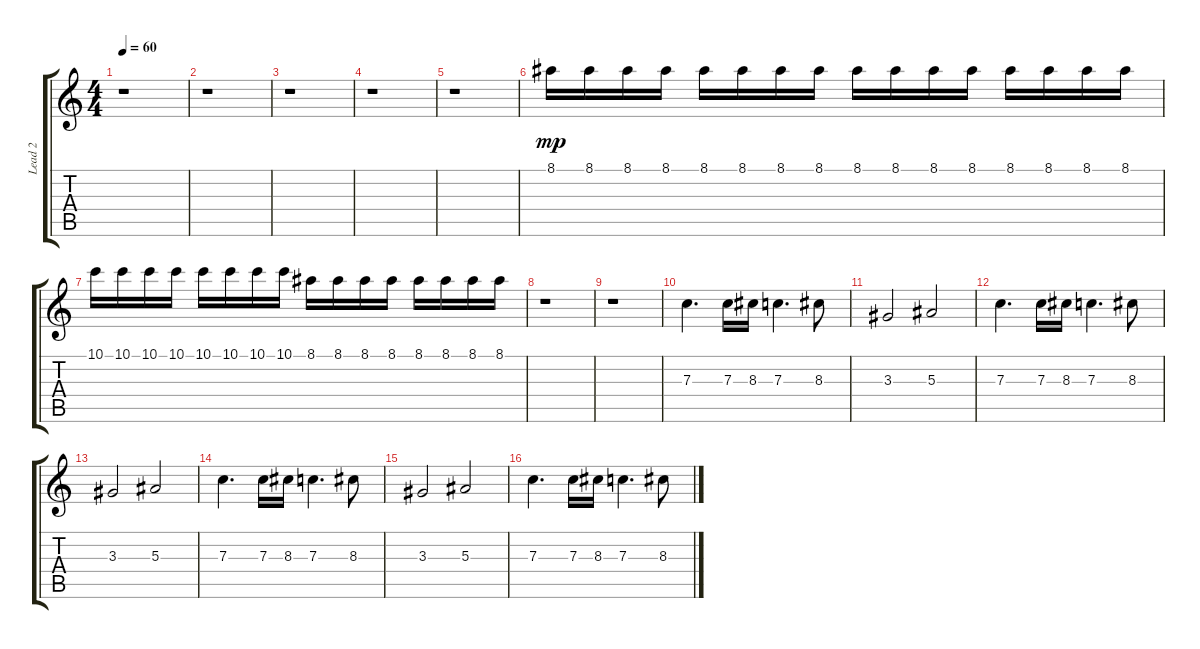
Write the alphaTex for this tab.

\track ("Lead 2" "Lead 2") {instrument distortionguitar}
\staff {score tabs}
\tuning (D4 A3 F3 C3 G2 C2) {hide}
\ts (4 4)
\tempo 60
\clef g2
\ks c
r.1{dy f} |
r.1 |
r.1 |
r.1 |
r.1 |
8.1.16{dy mp} 8.1.16 8.1.16 8.1.16 8.1.16 8.1.16 8.1.16 8.1.16 8.1.16 8.1.16 8.1.16 8.1.16 8.1.16 8.1.16 8.1.16 8.1.16 |
10.1.16 10.1.16 10.1.16 10.1.16 10.1.16 10.1.16 10.1.16 10.1.16 8.1.16 8.1.16 8.1.16 8.1.16 8.1.16 8.1.16 8.1.16 8.1.16 |
r.1 |
r.1 |
7.3.4{d} 7.3.16 8.3.16 7.3.4{d} 8.3.8 |
3.3.2 5.3.2 |
7.3.4{d} 7.3.16 8.3.16 7.3.4{d} 8.3.8 |
3.3.2 5.3.2 |
7.3.4{d} 7.3.16 8.3.16 7.3.4{d} 8.3.8 |
3.3.2 5.3.2 |
7.3.4{d} 7.3.16 8.3.16 7.3.4{d} 8.3.8
